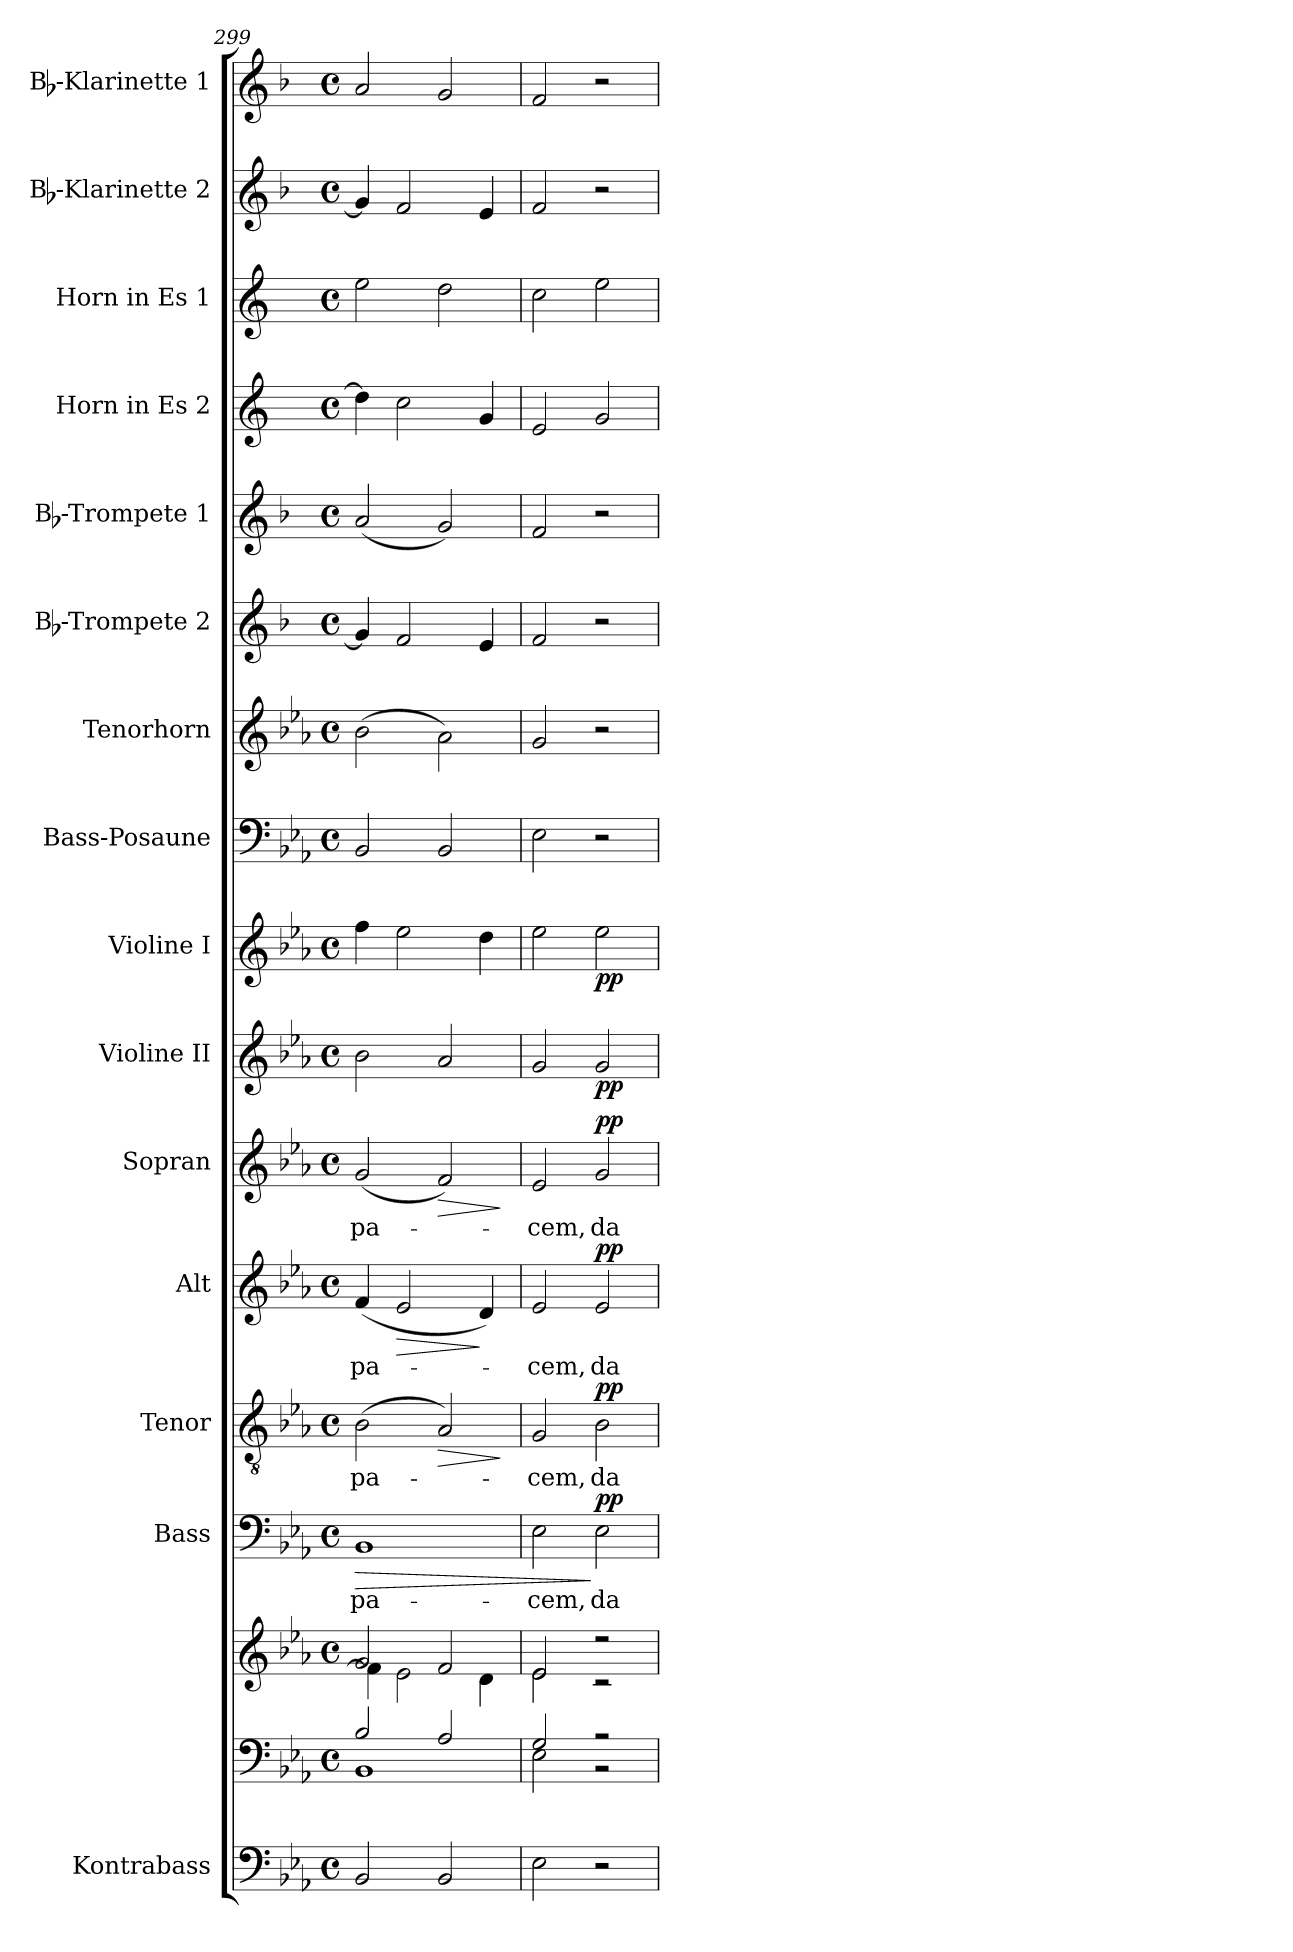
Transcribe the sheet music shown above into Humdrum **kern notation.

**kern	**kern	**kern	**kern	**text	**dynam	**kern	**text	**dynam	**kern	**text	**dynam	**kern	**text	**dynam	**kern	**dynam	**kern	**dynam	**kern	**kern	**kern	**kern	**kern	**kern	**kern	**kern
*part16	*part15	*part15	*part14	*part14	*part14	*part13	*part13	*part13	*part12	*part12	*part12	*part11	*part11	*part11	*part10	*part10	*part9	*part9	*part8	*part7	*part6	*part5	*part4	*part3	*part2	*part1
*staff17	*staff16	*staff15	*staff14	*staff14	*staff14	*staff13	*staff13	*staff13	*staff12	*staff12	*staff12	*staff11	*staff11	*staff11	*staff10	*staff10	*staff9	*staff9	*staff8	*staff7	*staff6	*staff5	*staff4	*staff3	*staff2	*staff1
*I"Kontrabass	*	*	*I"Bass	*	*	*I"Tenor	*	*	*I"Alt	*	*	*I"Sopran	*	*	*I"Violine II	*	*I"Violine I	*	*I"Bass-Posaune	*I"Tenorhorn	*I"Bb-Trompete 2	*I"Bb-Trompete 1	*I"Horn in Es 2	*I"Horn in Es 1	*I"Bb-Klarinette 2	*I"Bb-Klarinette 1
*I'Kb.	*	*	*I'B.	*	*	*I'T.	*	*	*I'A.	*	*	*I'S.	*	*	*I'Vl. II	*	*I'Vl. I	*	*I'B. Pos.	*I'T. Hrn.	*I'Bb Trp. 2	*I'Bb Trp. 1	*	*	*I'Bb Kl. 2	*I'Bb Kl. 1
*clefF4	*clefF4	*clefG2	*clefF4	*	*	*clefGv2	*	*	*clefG2	*	*	*clefG2	*	*	*clefG2	*	*clefG2	*	*clefF4	*clefG2	*clefG2	*clefG2	*clefG2	*clefG2	*clefG2	*clefG2
*ITrd7c12	*	*	*	*	*	*	*	*	*	*	*	*	*	*	*	*	*	*	*	*ITrd8c14	*ITrd1c2	*ITrd1c2	*ITrd5c9	*ITrd5c9	*ITrd1c2	*ITrd1c2
*k[b-e-a-]	*k[b-e-a-]	*k[b-e-a-]	*k[b-e-a-]	*	*	*k[b-e-a-]	*	*	*k[b-e-a-]	*	*	*k[b-e-a-]	*	*	*k[b-e-a-]	*	*k[b-e-a-]	*	*k[b-e-a-]	*k[b-e-a-]	*k[b-e-a-]	*k[b-e-a-]	*k[b-e-a-]	*k[b-e-a-]	*k[b-e-a-]	*k[b-e-a-]
*E-:	*E-:	*E-:	*E-:	*	*	*E-:	*	*	*E-:	*	*	*E-:	*	*	*E-:	*	*E-:	*	*E-:	*E-:	*E-:	*E-:	*E-:	*E-:	*E-:	*E-:
*M4/4	*M4/4	*M4/4	*M4/4	*	*	*M4/4	*	*	*M4/4	*	*	*M4/4	*	*	*M4/4	*	*M4/4	*	*M4/4	*M4/4	*M4/4	*M4/4	*M4/4	*M4/4	*M4/4	*M4/4
*met(c)	*met(c)	*met(c)	*met(c)	*	*	*met(c)	*	*	*met(c)	*	*	*met(c)	*	*	*met(c)	*	*met(c)	*	*met(c)	*met(c)	*met(c)	*met(c)	*met(c)	*met(c)	*met(c)	*met(c)
=299	=299	=299	=299	=299	=299	=299	=299	=299	=299	=299	=299	=299	=299	=299	=299	=299	=299	=299	=299	=299	=299	=299	=299	=299	=299	=299
*	*^	*^	*	*	*	*	*	*	*	*	*	*	*	*	*	*	*	*	*	*	*	*	*	*	*	*
!	!	!	!	!	!	!LO:LY:b	!LO:HP:b	!	!LO:LY:b	!	!	!LO:LY:b	!	!	!LO:LY:b	!	!	!	!	!	!	!	!	!	!	!	!	!
2BBB-/	2B-/	1BB-	2g/	4f\]	1BB-	pa-	>	(>2B-\	pa-	.	(<4f/	pa-	.	(<2g/	pa-	.	2b-\	.	4ff\	.	2BB-/	(>2B-\	4f/]	(<2g/	4f\]	2g\	4f/]	2g/
!	!	!	!	!	!	!	!	!	!	!	!	!	!LO:HP:b	!	!	!	!	!	!	!	!	!	!	!	!	!	!	!
.	.	.	.	2e-\	.	.	.	.	.	.	2e-/	.	>	.	.	.	.	.	2ee-\	.	.	.	2e-/	.	2e-\	.	2e-/	.
!	!	!	!	!	!	!	!	!	!	!LO:HP:b	!	!	!	!	!	!LO:HP:b	!	!	!	!	!	!	!	!	!	!	!	!
2BBB-/	2A-/	.	2f/	.	.	.	.	2A-/)	.	>	.	.	.	2f/)	.	>	2a-/	.	.	.	2BB-/	2A-\)	.	2f/)	.	2f\	.	2f/
.	.	.	.	4d\	.	.	.	.	.	.	4d/)	.	]	.	.	.	.	.	4dd\	.	.	.	4d/	.	4B-/	.	4d/	.
*	*v	*v	*	*	*	*	*	*	*	*	*	*	*	*	*	*	*	*	*	*	*	*	*	*	*	*	*	*
*	*	*v	*v	*	*	*	*	*	*	*	*	*	*	*	*	*	*	*	*	*	*	*	*	*	*	*	*
.	.	.	.	.	.	.	.	]	.	.	.	.	.	]	.	.	.	.	.	.	.	.	.	.	.	.
=300	=300	=300	=300	=300	=300	=300	=300	=300	=300	=300	=300	=300	=300	=300	=300	=300	=300	=300	=300	=300	=300	=300	=300	=300	=300	=300
*	*^	*^	*	*	*	*	*	*	*	*	*	*	*	*	*	*	*	*	*	*	*	*	*	*	*	*
!	!	!	!	!	!	!LO:LY:b	!	!	!LO:LY:b	!	!	!LO:LY:b	!	!	!LO:LY:b	!	!	!	!	!	!	!	!	!	!	!	!	!
2EE-\	2G/	2E-\	2e-/	2e-\	2E-\	-cem,	.	2G/	-cem,	.	2e-/	-cem,	.	2e-/	-cem,	.	2g/	.	2ee-\	.	2E-\	2G/	2e-/	2e-/	2G/	2e-\	2e-/	2e-/
!	!	!	!	!	!	!LO:LY:b	!LO:DY:n=1:a	!	!LO:LY:b	!LO:DY:a	!	!LO:LY:b	!LO:DY:a	!	!LO:LY:b	!LO:DY:a	!	!LO:DY:b	!	!LO:DY:b	!	!	!	!	!	!	!	!
2r	2r	2r	2r	2r	2E-\	da	] pp	2B-\	da	pp	2e-/	da	pp	2g/	da	pp	2g/	pp	2ee-\	pp	2r	2r	2r	2r	2B-/	2g\	2r	2r
*	*v	*v	*	*	*	*	*	*	*	*	*	*	*	*	*	*	*	*	*	*	*	*	*	*	*	*	*	*
*	*	*v	*v	*	*	*	*	*	*	*	*	*	*	*	*	*	*	*	*	*	*	*	*	*	*	*	*
=	=	=	=	=	=	=	=	=	=	=	=	=	=	=	=	=	=	=	=	=	=	=	=	=	=	=
*-	*-	*-	*-	*-	*-	*-	*-	*-	*-	*-	*-	*-	*-	*-	*-	*-	*-	*-	*-	*-	*-	*-	*-	*-	*-	*-
